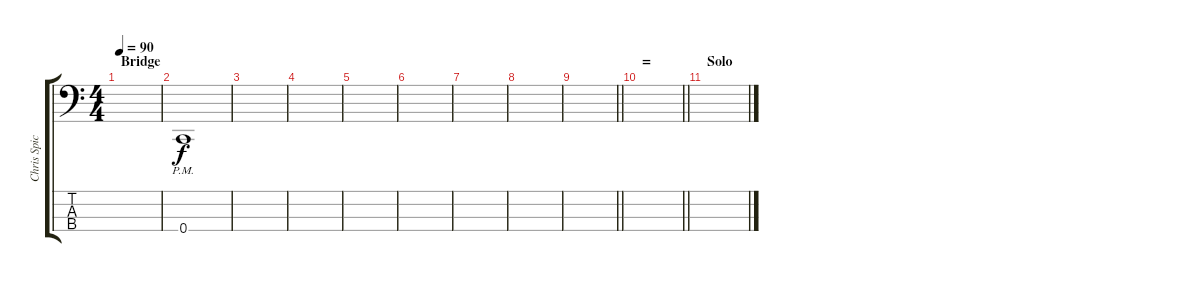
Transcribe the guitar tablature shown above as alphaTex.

\track ("Chris Spicuzza" "Chris Spic") {instrument acousticbass}
\staff {score tabs}
\tuning (F2 C2 G1 C1) {hide}
\ts (4 4)
\section ("" "Bridge")
\tempo 90
\clef f4
\ks c
|
0.4{pm}.1{volume 13 instrument acousticbass} |
|
|
|
|
|
|
\barLineRight lightlight
|
\section ("" "=")
\barLineRight lightlight
|
\section ("" "Solo")
